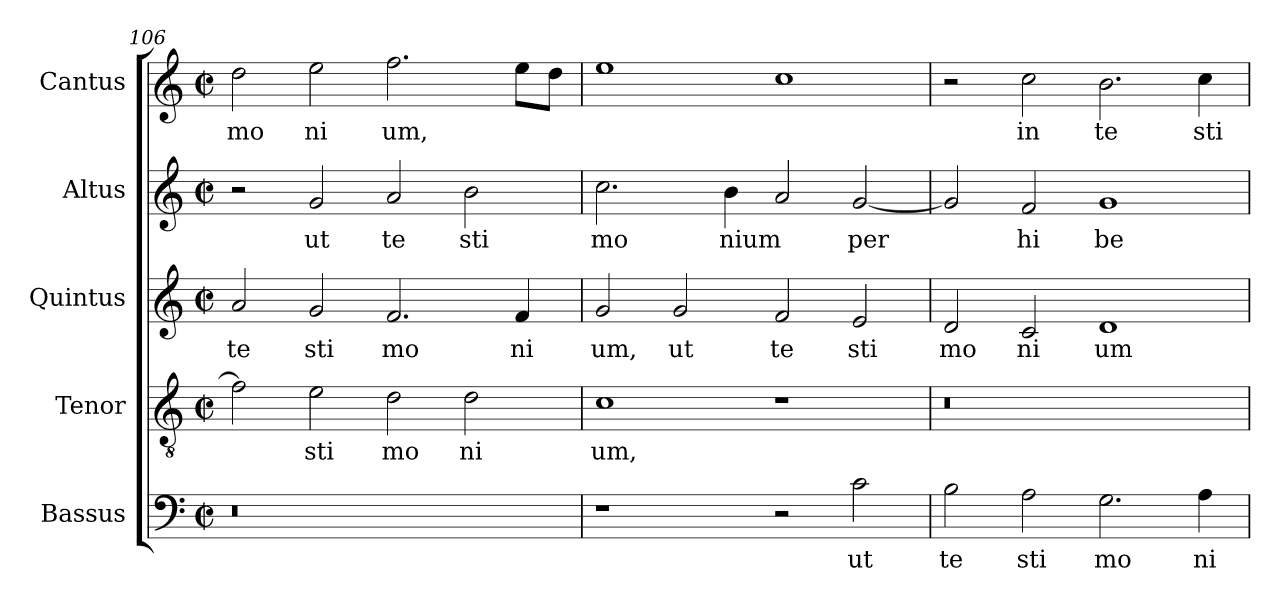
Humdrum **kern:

**kern	**text	**kern	**text	**kern	**text	**kern	**text	**kern	**text
*part5	*part5	*part4	*part4	*part3	*part3	*part2	*part2	*part1	*part1
*staff5	*staff5	*staff4	*staff4	*staff3	*staff3	*staff2	*staff2	*staff1	*staff1
*I"Bassus	*	*I"Tenor	*	*I"Quintus	*	*I"Altus	*	*I"Cantus	*
*clefF4	*	*clefGv2	*	*clefG2	*	*clefG2	*	*clefG2	*
*M2/2	*	*M2/2	*	*M2/2	*	*M2/2	*	*M2/2	*
*met(c|)	*	*met(c|)	*	*met(c|)	*	*met(c|)	*	*met(c|)	*
=106	=106	=106	=106	=106	=106	=106	=106	=106	=106
!	!	!	!	!	!LO:LY:b:cj	!	!	!	!LO:LY:b:cj
0r	.	2f\]	.	2a/	te	2r	.	2dd\	mo
!	!	!	!LO:LY:b:cj	!	!LO:LY:b:cj	!	!LO:LY:b:cj	!	!LO:LY:b:cj
.	.	2e\	sti	2g/	sti	2g/	ut	2ee\	ni
!	!	!	!LO:LY:b:cj	!	!LO:LY:b:cj	!	!LO:LY:b:cj	!	!LO:LY:b
.	.	2d\	mo	2.f/	mo	2a/	te	2.ff\	um,
!	!	!	!LO:LY:b:cj	!	!	!	!LO:LY:b:cj	!	!
.	.	2d\	ni	.	.	2b\	sti	.	.
!	!	!	!	!	!LO:LY:b:cj	!	!	!	!
.	.	.	.	4f/	ni	.	.	8ee\L	.
.	.	.	.	.	.	.	.	8dd\J	.
=107	=107	=107	=107	=107	=107	=107	=107	=107	=107
!	!	!	!LO:LY:b:cj	!	!LO:LY:b:cj	!	!LO:LY:b:cj	!	!
1r	.	1c	um,	2g/	um,	2.cc\	mo	1ee	.
!	!	!	!	!	!LO:LY:b:cj	!	!	!	!
.	.	.	.	2g/	ut	.	.	.	.
!	!	!	!	!	!	!	!LO:LY:b	!	!
.	.	.	.	.	.	4b\	nium	.	.
!	!	!	!	!	!LO:LY:b:cj	!	!	!	!
2r	.	1r	.	2f/	te	2a/	.	1cc	.
!	!LO:LY:b:cj	!	!	!	!LO:LY:b:cj	!	!LO:LY:b	!	!
2c\	ut	.	.	2e/	sti	[<2g/	per	.	.
=108	=108	=108	=108	=108	=108	=108	=108	=108	=108
!	!LO:LY:b:cj	!	!	!	!LO:LY:b:cj	!	!	!	!
2B\	te	0r	.	2d/	mo	2g/]	.	2r	.
!	!LO:LY:b:cj	!	!	!	!LO:LY:b:cj	!	!LO:LY:b:cj	!	!LO:LY:b:cj
2A\	sti	.	.	2c/	ni	2f/	hi	2cc\	in
!	!LO:LY:b:cj	!	!	!	!LO:LY:b:cj	!	!LO:LY:b:cj	!	!LO:LY:b:cj
2.G\	mo	.	.	1d	um	1g	be	2.b\	te
!	!LO:LY:b:cj	!	!	!	!	!	!	!	!LO:LY:b:cj
4A\	ni	.	.	.	.	.	.	4cc\	sti
=	=	=	=	=	=	=	=	=	=
*-	*-	*-	*-	*-	*-	*-	*-	*-	*-
